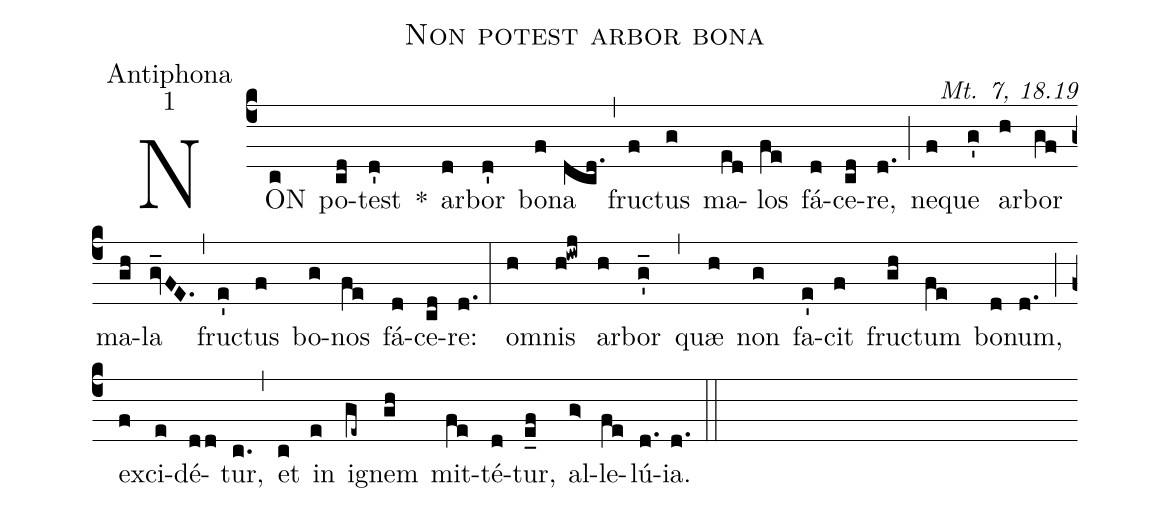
name:Non potest arbor bona;
office-part:Antiphona;
mode:1;
commentary:Mt. 7, 18.19;
%%
(c4)
NON(c) po(cd)test(d') *()
ar(d)bor(d') bo(f)na(dcd.) (,)
fru(f)ctus(g) ma(ed)los(fe) fá(d)ce(cd)re,(d.) (;)
ne(f)que(g') ar(h)bor(gf) ma(gh)la(gv_FE.) (,)
fru(e')ctus(f) bo(g)nos(fe) fá(d)ce(cd)re:(d.) (:)
o(h)mnis(h!iwj) ar(h)bor(g'_) (,)
quæ(h) non(g) fa(e')cit(f) fru(gh)ctum(fe) bo(d)num,(d.) (;)
ex(f)ci(e)dé(dd)tur,(c.) (,)
et(c) in(e) i(ge~)gnem(gh) mit(fe)té(d)tur,(e_f) al(g>)le(fe)lú(d.)ia.(d.) (::)
